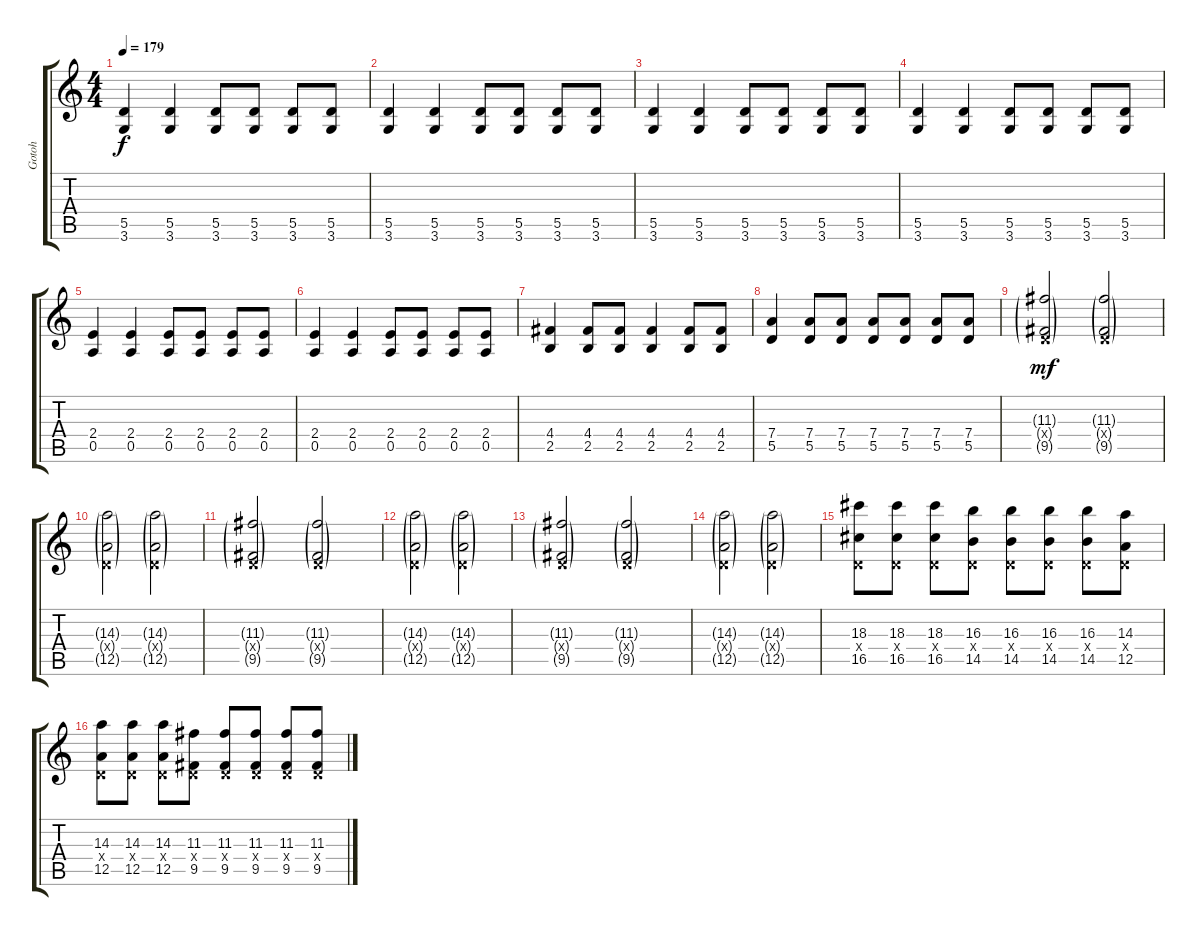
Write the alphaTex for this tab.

\track ("Gotoh" "Gotoh") {instrument distortionguitar}
\staff {score tabs}
\tuning (E4 B3 G3 D3 A2 E2) {hide}
\ts (4 4)
\tempo 179
\clef g2
\ks c
(5.5 3.6).4{dy f} (5.5 3.6).4 (5.5 3.6).8 (5.5 3.6).8 (5.5 3.6).8 (5.5 3.6).8 |
(5.5 3.6).4 (5.5 3.6).4 (5.5 3.6).8 (5.5 3.6).8 (5.5 3.6).8 (5.5 3.6).8 |
(5.5 3.6).4 (5.5 3.6).4 (5.5 3.6).8 (5.5 3.6).8 (5.5 3.6).8 (5.5 3.6).8 |
(5.5 3.6).4 (5.5 3.6).4 (5.5 3.6).8 (5.5 3.6).8 (5.5 3.6).8 (5.5 3.6).8 |
(2.4 0.5).4 (2.4 0.5).4 (2.4 0.5).8 (2.4 0.5).8 (2.4 0.5).8 (2.4 0.5).8 |
(2.4 0.5).4 (2.4 0.5).4 (2.4 0.5).8 (2.4 0.5).8 (2.4 0.5).8 (2.4 0.5).8 |
(4.4 2.5).4 (4.4 2.5).8 (4.4 2.5).8 (4.4 2.5).4 (4.4 2.5).8 (4.4 2.5).8 |
(7.4 5.5).4 (7.4 5.5).8 (7.4 5.5).8 (7.4 5.5).8 (7.4 5.5).8 (7.4 5.5).8 (7.4 5.5).8 |
(11.3{g} 0.4{g x} 9.5{g}).2{dy mf} (11.3{g} 0.4{g x} 9.5{g}).2 |
(14.3{g} 0.4{g x} 12.5{g}).2 (14.3{g} 0.4{g x} 12.5{g}).2 |
(11.3{g} 0.4{g x} 9.5{g}).2 (11.3{g} 0.4{g x} 9.5{g}).2 |
(14.3{g} 0.4{g x} 12.5{g}).2 (14.3{g} 0.4{g x} 12.5{g}).2 |
(11.3{g} 0.4{g x} 9.5{g}).2 (11.3{g} 0.4{g x} 9.5{g}).2 |
(14.3{g} 0.4{g x} 12.5{g}).2 (14.3{g} 0.4{g x} 12.5{g}).2 |
(18.3 0.4{x} 16.5).8 (18.3 0.4{x} 16.5).8 (18.3 0.4{x} 16.5).8 (16.3 0.4{x} 14.5).8 (16.3 0.4{x} 14.5).8 (16.3 0.4{x} 14.5).8 (16.3 0.4{x} 14.5).8 (14.3 0.4{x} 12.5).8 |
(14.3 0.4{x} 12.5).8 (14.3 0.4{x} 12.5).8 (14.3 0.4{x} 12.5).8 (11.3 0.4{x} 9.5).8 (11.3 0.4{x} 9.5).8 (11.3 0.4{x} 9.5).8 (11.3 0.4{x} 9.5).8 (11.3 0.4{x} 9.5).8
